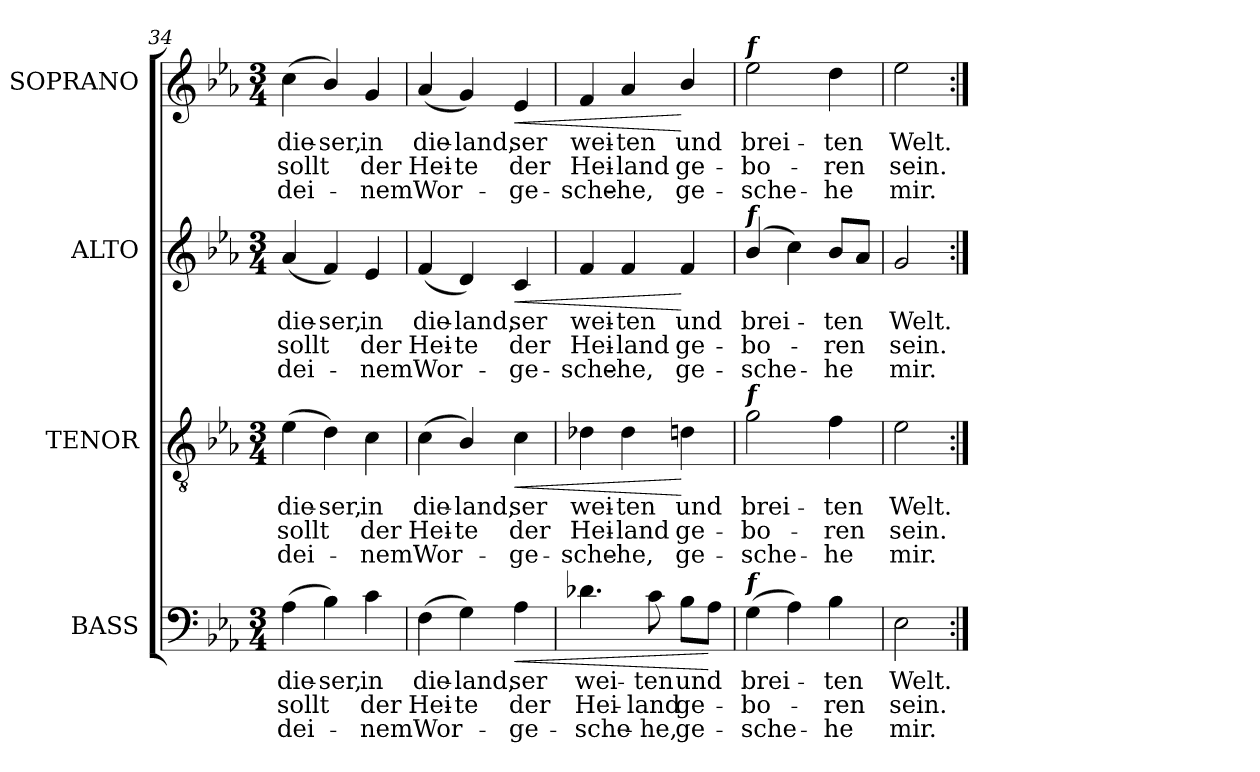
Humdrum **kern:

**kern	**text	**text	**text	**dynam	**kern	**text	**text	**text	**dynam	**kern	**text	**text	**text	**dynam	**kern	**text	**text	**text	**dynam
*part4	*part4	*part4	*part4	*part4	*part3	*part3	*part3	*part3	*part3	*part2	*part2	*part2	*part2	*part2	*part1	*part1	*part1	*part1	*part1
*staff4	*staff4	*staff4	*staff4	*staff4	*staff3	*staff3	*staff3	*staff3	*staff3	*staff2	*staff2	*staff2	*staff2	*staff2	*staff1	*staff1	*staff1	*staff1	*staff1
*I"BASS	*	*	*	*	*I"TENOR	*	*	*	*	*I"ALTO	*	*	*	*	*I"SOPRANO	*	*	*	*
*I'B.	*	*	*	*	*I'T.	*	*	*	*	*I'A.	*	*	*	*	*I'S.	*	*	*	*
*clefF4	*	*	*	*	*clefGv2	*	*	*	*	*clefG2	*	*	*	*	*clefG2	*	*	*	*
*	*	*	*	*	*ITrd7c12	*	*	*	*	*	*	*	*	*	*	*	*	*	*
*k[b-e-a-]	*	*	*	*	*k[b-e-a-]	*	*	*	*	*k[b-e-a-]	*	*	*	*	*k[b-e-a-]	*	*	*	*
*E-:	*	*	*	*	*E-:	*	*	*	*	*E-:	*	*	*	*	*E-:	*	*	*	*
*M3/4	*	*	*	*	*M3/4	*	*	*	*	*M3/4	*	*	*	*	*M3/4	*	*	*	*
=34	=34	=34	=34	=34	=34	=34	=34	=34	=34	=34	=34	=34	=34	=34	=34	=34	=34	=34	=34
!	!LO:LY:b:color=#000000	!LO:LY:b:color=#000000	!LO:LY:b:color=#000000	!	!	!	!	!	!	!	!	!	!	!	!	!	!	!	!
!	!	!	!	!	!	!LO:LY:b:color=#000000	!LO:LY:b:color=#000000	!LO:LY:b:color=#000000	!	!	!	!	!	!	!	!	!	!	!
!	!	!	!	!	!	!	!	!	!	!	!LO:LY:b:color=#000000	!LO:LY:b:color=#000000	!LO:LY:b:color=#000000	!	!	!	!	!	!
!	!	!	!	!	!	!	!	!	!	!	!	!	!	!	!	!LO:LY:b:color=#000000	!LO:LY:b:color=#000000	!LO:LY:b:color=#000000	!
(4A-i\	die-	sollt	dei-	.	(4E-i\	die-	sollt	dei-	.	(4a-i/	die-	sollt	dei-	.	(4cci\	die-	sollt	dei-	.
!	!LO:LY:b:color=#000000	!	!	!	!	!	!	!	!	!	!	!	!	!	!	!	!	!	!
!	!	!	!	!	!	!LO:LY:b:color=#000000	!	!	!	!	!	!	!	!	!	!	!	!	!
!	!	!	!	!	!	!	!	!	!	!	!LO:LY:b:color=#000000	!	!	!	!	!	!	!	!
!	!	!	!	!	!	!	!	!	!	!	!	!	!	!	!	!LO:LY:b:color=#000000	!	!	!
4B-i\)	-ser,	.	.	.	4Di\)	-ser,	.	.	.	4fi/)	-ser,	.	.	.	4b-i/)	-ser,	.	.	.
!	!LO:LY:b:color=#000000	!LO:LY:b:color=#000000	!LO:LY:b:color=#000000	!	!	!	!	!	!	!	!	!	!	!	!	!	!	!	!
!	!	!	!	!	!	!LO:LY:b:color=#000000	!LO:LY:b:color=#000000	!LO:LY:b:color=#000000	!	!	!	!	!	!	!	!	!	!	!
!	!	!	!	!	!	!	!	!	!	!	!LO:LY:b:color=#000000	!LO:LY:b:color=#000000	!LO:LY:b:color=#000000	!	!	!	!	!	!
!	!	!	!	!	!	!	!	!	!	!	!	!	!	!	!	!LO:LY:b:color=#000000	!LO:LY:b:color=#000000	!LO:LY:b:color=#000000	!
4ci\	in	der	-nem	.	4Ci\	in	der	-nem	.	4e-i/	in	der	-nem	.	4gi/	in	der	-nem	.
=35	=35	=35	=35	=35	=35	=35	=35	=35	=35	=35	=35	=35	=35	=35	=35	=35	=35	=35	=35
!	!LO:LY:b:color=#000000	!LO:LY:b:color=#000000	!LO:LY:b:color=#000000	!	!	!	!	!	!	!	!	!	!	!	!	!	!	!	!
!	!	!	!	!	!	!LO:LY:b:color=#000000	!LO:LY:b:color=#000000	!LO:LY:b:color=#000000	!	!	!	!	!	!	!	!	!	!	!
!	!	!	!	!	!	!	!	!	!	!	!LO:LY:b:color=#000000	!LO:LY:b:color=#000000	!LO:LY:b:color=#000000	!	!	!	!	!	!
!	!	!	!	!	!	!	!	!	!	!	!	!	!	!	!	!LO:LY:b:color=#000000	!LO:LY:b:color=#000000	!LO:LY:b:color=#000000	!
(4Fi\	die-	Hei-	Wor-	.	(4Ci\	die-	Hei-	Wor-	.	(4fi/	die-	Hei-	Wor-	.	(4a-i/	die-	Hei-	Wor-	.
!	!LO:LY:b:color=#000000	!LO:LY:b:color=#000000	!	!	!	!	!	!	!	!	!	!	!	!	!	!	!	!	!
!	!	!	!	!	!	!LO:LY:b:color=#000000	!LO:LY:b:color=#000000	!	!	!	!	!	!	!	!	!	!	!	!
!	!	!	!	!	!	!	!	!	!	!	!LO:LY:b:color=#000000	!LO:LY:b:color=#000000	!	!	!	!	!	!	!
!	!	!	!	!	!	!	!	!	!	!	!	!	!	!	!	!LO:LY:b:color=#000000	!LO:LY:b:color=#000000	!	!
4Gi\)	-land,	-te	.	.	4BB-i/)	-land,	-te	.	.	4di/)	-land,	-te	.	.	4gi/)	-land,	-te	.	.
!	!LO:LY:b:color=#000000	!LO:LY:b:color=#000000	!LO:LY:b:color=#000000	!LO:HP:b	!	!	!	!	!	!	!	!	!	!	!	!	!	!	!
!	!	!	!	!	!	!LO:LY:b:color=#000000	!LO:LY:b:color=#000000	!LO:LY:b:color=#000000	!LO:HP:b	!	!	!	!	!	!	!	!	!	!
!	!	!	!	!	!	!	!	!	!	!	!LO:LY:b:color=#000000	!LO:LY:b:color=#000000	!LO:LY:b:color=#000000	!LO:HP:b	!	!	!	!	!
!	!	!	!	!	!	!	!	!	!	!	!	!	!	!	!	!LO:LY:b:color=#000000	!LO:LY:b:color=#000000	!LO:LY:b:color=#000000	!LO:HP:b
4A-i\	-ser	der	ge-	<	4Ci\	-ser	der	ge-	<	4ci/	-ser	der	ge-	<	4e-i/	-ser	der	ge-	<
!!LO:PB:g=z
=36	=36	=36	=36	=36	=36	=36	=36	=36	=36	=36	=36	=36	=36	=36	=36	=36	=36	=36	=36
!	!LO:LY:b:color=#000000	!LO:LY:b:color=#000000	!LO:LY:b:color=#000000	!	!	!	!	!	!	!	!	!	!	!	!	!	!	!	!
!	!	!	!	!	!	!LO:LY:b:color=#000000	!LO:LY:b:color=#000000	!LO:LY:b:color=#000000	!	!	!	!	!	!	!	!	!	!	!
!	!	!	!	!	!	!	!	!	!	!	!LO:LY:b:color=#000000	!LO:LY:b:color=#000000	!LO:LY:b:color=#000000	!	!	!	!	!	!
!	!	!	!	!	!	!	!	!	!	!	!	!	!	!	!	!LO:LY:b:color=#000000	!LO:LY:b:color=#000000	!LO:LY:b:color=#000000	!
4.d-Xi\	wei-	Hei-	-sche-	.	4D-Xi\	wei-	Hei-	-sche-	.	4fi/	wei-	Hei-	-sche-	.	4fi/	wei-	Hei-	-sche-	.
!	!	!	!	!	!	!LO:LY:b:color=#000000	!LO:LY:b:color=#000000	!LO:LY:b:color=#000000	!	!	!	!	!	!	!	!	!	!	!
!	!	!	!	!	!	!	!	!	!	!	!LO:LY:b:color=#000000	!LO:LY:b:color=#000000	!LO:LY:b:color=#000000	!	!	!	!	!	!
!	!	!	!	!	!	!	!	!	!	!	!	!	!	!	!	!LO:LY:b:color=#000000	!LO:LY:b:color=#000000	!LO:LY:b:color=#000000	!
.	.	.	.	.	4D-i\	-ten	-land	-he,	.	4fi/	-ten	-land	-he,	.	4a-i/	-ten	-land	-he,	.
!	!LO:LY:b:color=#000000	!LO:LY:b:color=#000000	!LO:LY:b:color=#000000	!	!	!	!	!	!	!	!	!	!	!	!	!	!	!	!
8ci\	-ten	-land	-he,	.	.	.	.	.	.	.	.	.	.	.	.	.	.	.	.
!	!LO:LY:b:color=#000000	!LO:LY:b:color=#000000	!LO:LY:b:color=#000000	!	!	!	!	!	!	!	!	!	!	!	!	!	!	!	!
!	!	!	!	!	!	!LO:LY:b:color=#000000	!LO:LY:b:color=#000000	!LO:LY:b:color=#000000	!	!	!	!	!	!	!	!	!	!	!
!	!	!	!	!	!	!	!	!	!	!	!LO:LY:b:color=#000000	!LO:LY:b:color=#000000	!LO:LY:b:color=#000000	!	!	!	!	!	!
!	!	!	!	!	!	!	!	!	!	!	!	!	!	!	!	!LO:LY:b:color=#000000	!LO:LY:b:color=#000000	!LO:LY:b:color=#000000	!
8B-i\L	und	ge-	ge-	.	4Dni\	und	ge-	ge-	[	4fi/	und	ge-	ge-	[	4b-i/	und	ge-	ge-	[
8A-i\J	.	.	.	[	.	.	.	.	.	.	.	.	.	.	.	.	.	.	.
=37	=37	=37	=37	=37	=37	=37	=37	=37	=37	=37	=37	=37	=37	=37	=37	=37	=37	=37	=37
!	!LO:LY:b:color=#000000	!LO:LY:b:color=#000000	!LO:LY:b:color=#000000	!	!	!	!	!	!	!	!	!	!	!	!	!	!	!	!
!	!	!	!	!	!	!LO:LY:b:color=#000000	!LO:LY:b:color=#000000	!LO:LY:b:color=#000000	!	!	!	!	!	!	!	!	!	!	!
!	!	!	!	!	!	!	!	!	!	!	!LO:LY:b:color=#000000	!LO:LY:b:color=#000000	!LO:LY:b:color=#000000	!	!	!	!	!	!
!	!	!	!	!	!	!	!	!	!	!	!	!	!	!	!LO:TX:a:Bi:t=f	!	!	!	!
!	!	!	!	!	!	!	!	!	!	!LO:TX:a:Bi:t=f	!	!	!	!	!	!	!	!	!
!	!	!	!	!	!LO:TX:a:Bi:t=f	!	!	!	!	!	!	!	!	!	!	!	!	!	!
!LO:TX:a:Bi:t=f	!	!	!	!	!	!	!	!	!	!	!	!	!	!	!	!	!	!	!
!	!	!	!	!	!	!	!	!	!	!	!	!	!	!	!	!LO:LY:b:color=#000000	!LO:LY:b:color=#000000	!LO:LY:b:color=#000000	!
(4Gi\	brei-	-bo-	-sche-	.	2Gi\	brei-	-bo-	-sche-	.	(4b-i/	brei-	-bo-	-sche-	.	2ee-i\	brei-	-bo-	-sche-	.
4A-i\)	.	.	.	.	.	.	.	.	.	4cci\)	.	.	.	.	.	.	.	.	.
!	!LO:LY:b:color=#000000	!LO:LY:b:color=#000000	!LO:LY:b:color=#000000	!	!	!	!	!	!	!	!	!	!	!	!	!	!	!	!
!	!	!	!	!	!	!LO:LY:b:color=#000000	!LO:LY:b:color=#000000	!LO:LY:b:color=#000000	!	!	!	!	!	!	!	!	!	!	!
!	!	!	!	!	!	!	!	!	!	!	!LO:LY:b:color=#000000	!LO:LY:b:color=#000000	!LO:LY:b:color=#000000	!	!	!	!	!	!
!	!	!	!	!	!	!	!	!	!	!	!	!	!	!	!	!LO:LY:b:color=#000000	!LO:LY:b:color=#000000	!LO:LY:b:color=#000000	!
4B-i\	-ten	-ren	-he	.	4Fi\	-ten	-ren	-he	.	8b-i/L	-ten	-ren	-he	.	4ddi\	-ten	-ren	-he	.
.	.	.	.	.	.	.	.	.	.	8a-i/J	.	.	.	.	.	.	.	.	.
=38	=38	=38	=38	=38	=38	=38	=38	=38	=38	=38	=38	=38	=38	=38	=38	=38	=38	=38	=38
!	!LO:LY:b:color=#000000	!LO:LY:b:color=#000000	!LO:LY:b:color=#000000	!	!	!	!	!	!	!	!	!	!	!	!	!	!	!	!
!	!	!	!	!	!	!LO:LY:b:color=#000000	!LO:LY:b:color=#000000	!LO:LY:b:color=#000000	!	!	!	!	!	!	!	!	!	!	!
!	!	!	!	!	!	!	!	!	!	!	!LO:LY:b:color=#000000	!LO:LY:b:color=#000000	!LO:LY:b:color=#000000	!	!	!	!	!	!
!	!	!	!	!	!	!	!	!	!	!	!	!	!	!	!	!LO:LY:b:color=#000000	!LO:LY:b:color=#000000	!LO:LY:b:color=#000000	!
2E-i\	Welt.	sein.	mir.	.	2E-i\	Welt.	sein.	mir.	.	2gi/	Welt.	sein.	mir.	.	2ee-i\	Welt.	sein.	mir.	.
=:|!	=:|!	=:|!	=:|!	=:|!	=:|!	=:|!	=:|!	=:|!	=:|!	=:|!	=:|!	=:|!	=:|!	=:|!	=:|!	=:|!	=:|!	=:|!	=:|!
*-	*-	*-	*-	*-	*-	*-	*-	*-	*-	*-	*-	*-	*-	*-	*-	*-	*-	*-	*-
